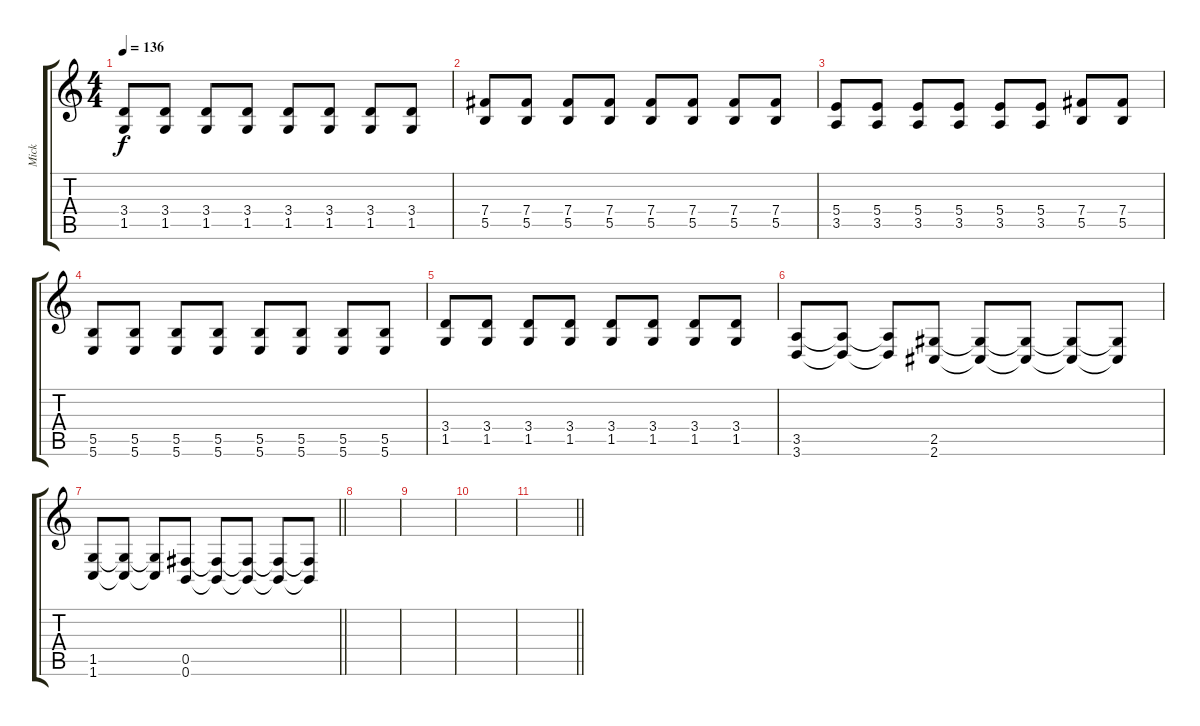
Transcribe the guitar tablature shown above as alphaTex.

\track ("Mick" "Mick") {instrument overdrivenguitar}
\staff {score tabs}
\tuning (Db4 Ab3 E3 B2 Gb2 B1) {hide}
\ts (4 4)
\tempo 136
\clef g2
\ks c
(3.4 1.5).8{dy f} (3.4 1.5).8 (3.4 1.5).8 (3.4 1.5).8 (3.4 1.5).8 (3.4 1.5).8 (3.4 1.5).8 (3.4 1.5).8 |
(7.4 5.5).8 (7.4 5.5).8 (7.4 5.5).8 (7.4 5.5).8 (7.4 5.5).8 (7.4 5.5).8 (7.4 5.5).8 (7.4 5.5).8 |
(5.4 3.5).8 (5.4 3.5).8 (5.4 3.5).8 (5.4 3.5).8 (5.4 3.5).8 (5.4 3.5).8 (7.4 5.5).8 (7.4 5.5).8 |
(5.5 5.6).8 (5.5 5.6).8 (5.5 5.6).8 (5.5 5.6).8 (5.5 5.6).8 (5.5 5.6).8 (5.5 5.6).8 (5.5 5.6).8 |
(3.4 1.5).8 (3.4 1.5).8 (3.4 1.5).8 (3.4 1.5).8 (3.4 1.5).8 (3.4 1.5).8 (3.4 1.5).8 (3.4 1.5).8 |
(3.5 3.6).8 (3.5{t} 3.6{t}).8 (3.5{t} 3.6{t}).8 (2.5 2.6).8 (2.5{t} 2.6{t}).8 (2.5{t} 2.6{t}).8 (2.5{t} 2.6{t}).8 (2.5{t} 2.6{t}).8 |
\barLineRight lightlight
(1.5 1.6).8 (1.5{t} 1.6{t}).8 (1.5{t} 1.6{t}).8 (0.5 0.6).8 (0.5{t} 0.6{t}).8 (0.5{t} 0.6{t}).8 (0.5{t} 0.6{t}).8 (0.5{t} 0.6{t}).8 |
|
|
|
\barLineRight lightlight
